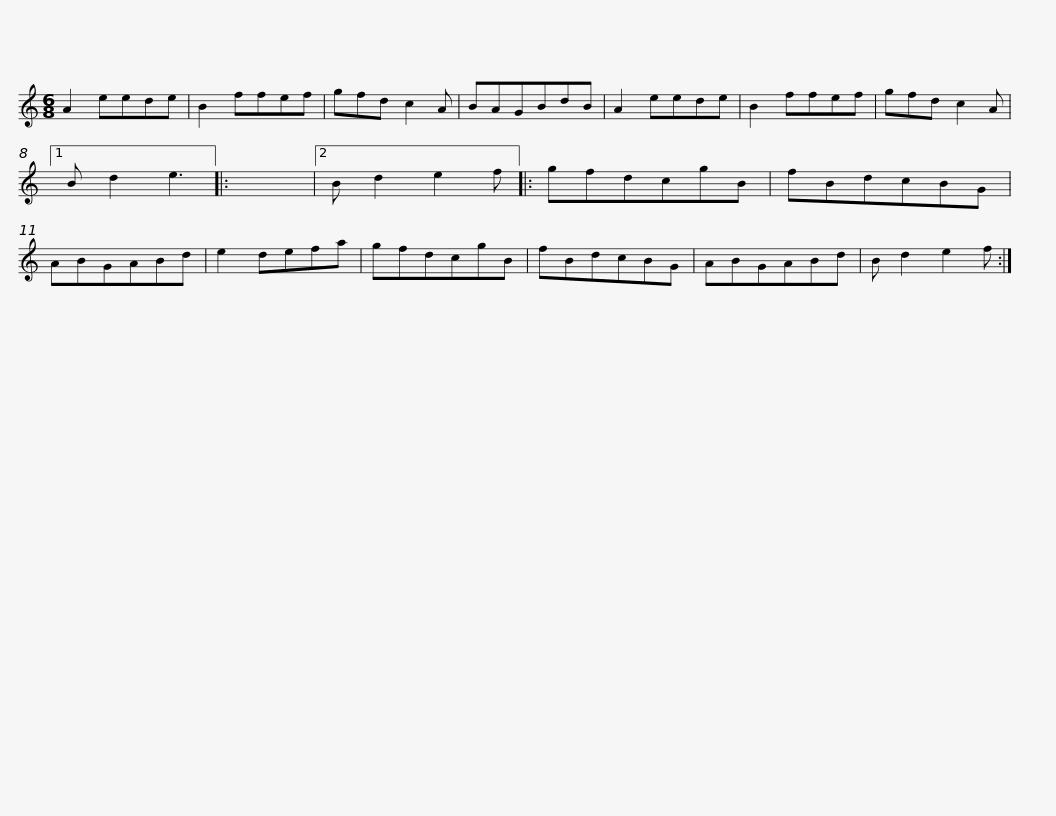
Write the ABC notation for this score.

X:1
L:1/8
M:6/8
I:linebreak $
K:C
V:1 treble
V:1
 A2 eede | B2 ffef | gfd c2 A | BAGBdB | A2 eede | %5
 B2 ffef | gfd c2 A |1 B d2 e3 |: x6 |2$ B d2 e2 f |: %10
 gfdcgB | fBdcBG | ABGABd | e2 defa | gfdcgB | %15
 fBdcBG | ABGABd |$ B d2 e2 f :| %18
